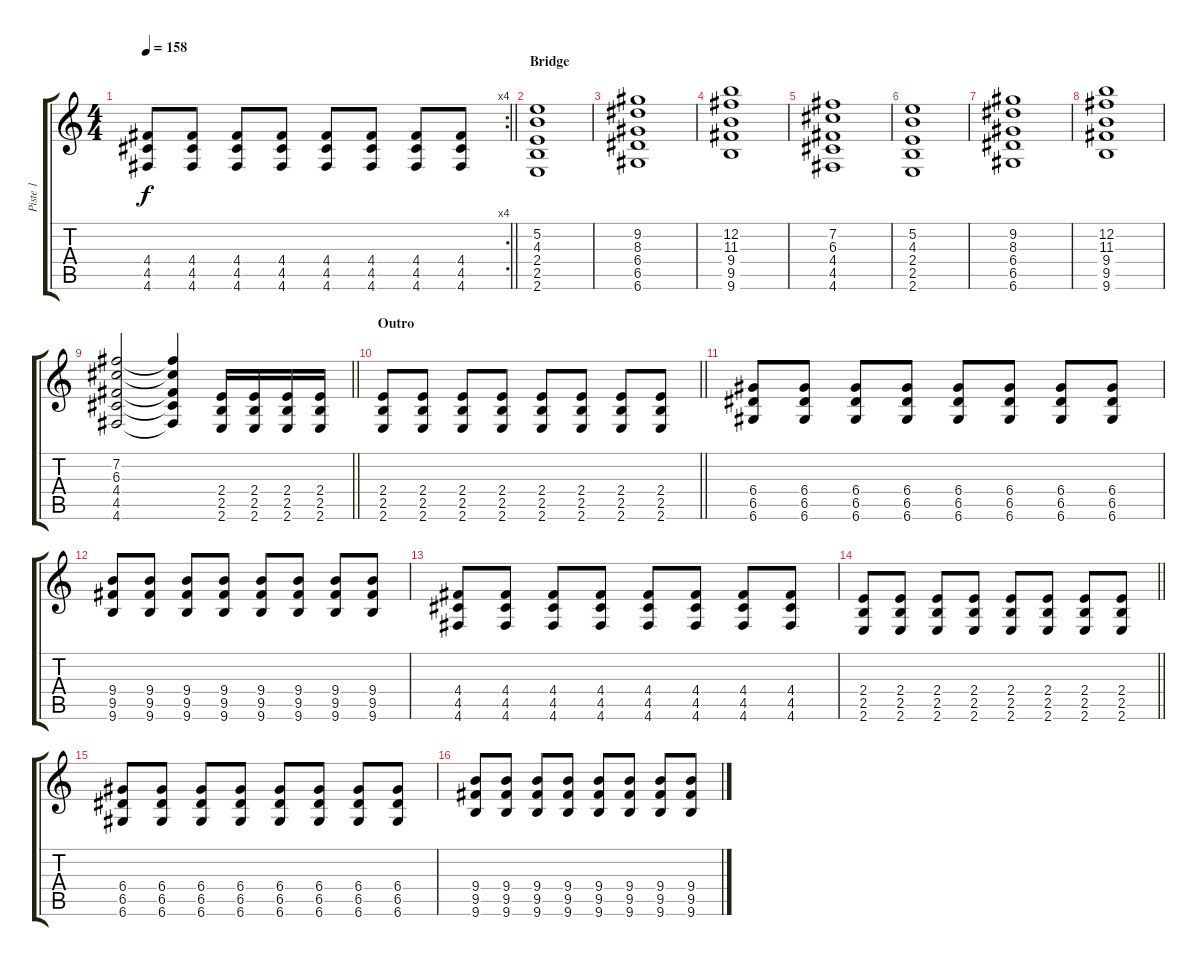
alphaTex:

\track ("Piste 1" "Piste 1") {instrument distortionguitar}
\staff {score tabs}
\tuning (E4 B3 G3 D3 A2 D2) {hide}
\rc 4
\ts (4 4)
\tempo 158
\clef g2
\barLineRight lightlight
\ks c
(4.4 4.5 4.6).8{dy f} (4.4 4.5 4.6).8 (4.4 4.5 4.6).8 (4.4 4.5 4.6).8 (4.4 4.5 4.6).8 (4.4 4.5 4.6).8 (4.4 4.5 4.6).8 (4.4 4.5 4.6).8 |
\section ("" "Bridge")
(5.2 4.3 2.4 2.5 2.6).1 |
(9.2 8.3 6.4 6.5 6.6).1 |
(12.2 11.3 9.4 9.5 9.6).1 |
(7.2 6.3 4.4 4.5 4.6).1 |
(5.2 4.3 2.4 2.5 2.6).1 |
(9.2 8.3 6.4 6.5 6.6).1 |
(12.2 11.3 9.4 9.5 9.6).1 |
\barLineRight lightlight
(7.2 6.3 4.4 4.5 4.6).2 (7.2{t} 6.3{t} 4.4{t} 4.5{t} 4.6{t}).4 (2.4 2.5 2.6).16 (2.4 2.5 2.6).16 (2.4 2.5 2.6).16 (2.4 2.5 2.6).16 |
\section ("" "Outro")
\barLineRight lightlight
(2.4 2.5 2.6).8 (2.4 2.5 2.6).8 (2.4 2.5 2.6).8 (2.4 2.5 2.6).8 (2.4 2.5 2.6).8 (2.4 2.5 2.6).8 (2.4 2.5 2.6).8 (2.4 2.5 2.6).8 |
\section ("" "")
(6.4 6.5 6.6).8 (6.4 6.5 6.6).8 (6.4 6.5 6.6).8 (6.4 6.5 6.6).8 (6.4 6.5 6.6).8 (6.4 6.5 6.6).8 (6.4 6.5 6.6).8 (6.4 6.5 6.6).8 |
(9.4 9.5 9.6).8 (9.4 9.5 9.6).8 (9.4 9.5 9.6).8 (9.4 9.5 9.6).8 (9.4 9.5 9.6).8 (9.4 9.5 9.6).8 (9.4 9.5 9.6).8 (9.4 9.5 9.6).8 |
(4.4 4.5 4.6).8 (4.4 4.5 4.6).8 (4.4 4.5 4.6).8 (4.4 4.5 4.6).8 (4.4 4.5 4.6).8 (4.4 4.5 4.6).8 (4.4 4.5 4.6).8 (4.4 4.5 4.6).8 |
\barLineRight lightlight
(2.4 2.5 2.6).8 (2.4 2.5 2.6).8 (2.4 2.5 2.6).8 (2.4 2.5 2.6).8 (2.4 2.5 2.6).8 (2.4 2.5 2.6).8 (2.4 2.5 2.6).8 (2.4 2.5 2.6).8 |
(6.4 6.5 6.6).8 (6.4 6.5 6.6).8 (6.4 6.5 6.6).8 (6.4 6.5 6.6).8 (6.4 6.5 6.6).8 (6.4 6.5 6.6).8 (6.4 6.5 6.6).8 (6.4 6.5 6.6).8 |
(9.4 9.5 9.6).8 (9.4 9.5 9.6).8 (9.4 9.5 9.6).8 (9.4 9.5 9.6).8 (9.4 9.5 9.6).8 (9.4 9.5 9.6).8 (9.4 9.5 9.6).8 (9.4 9.5 9.6).8
